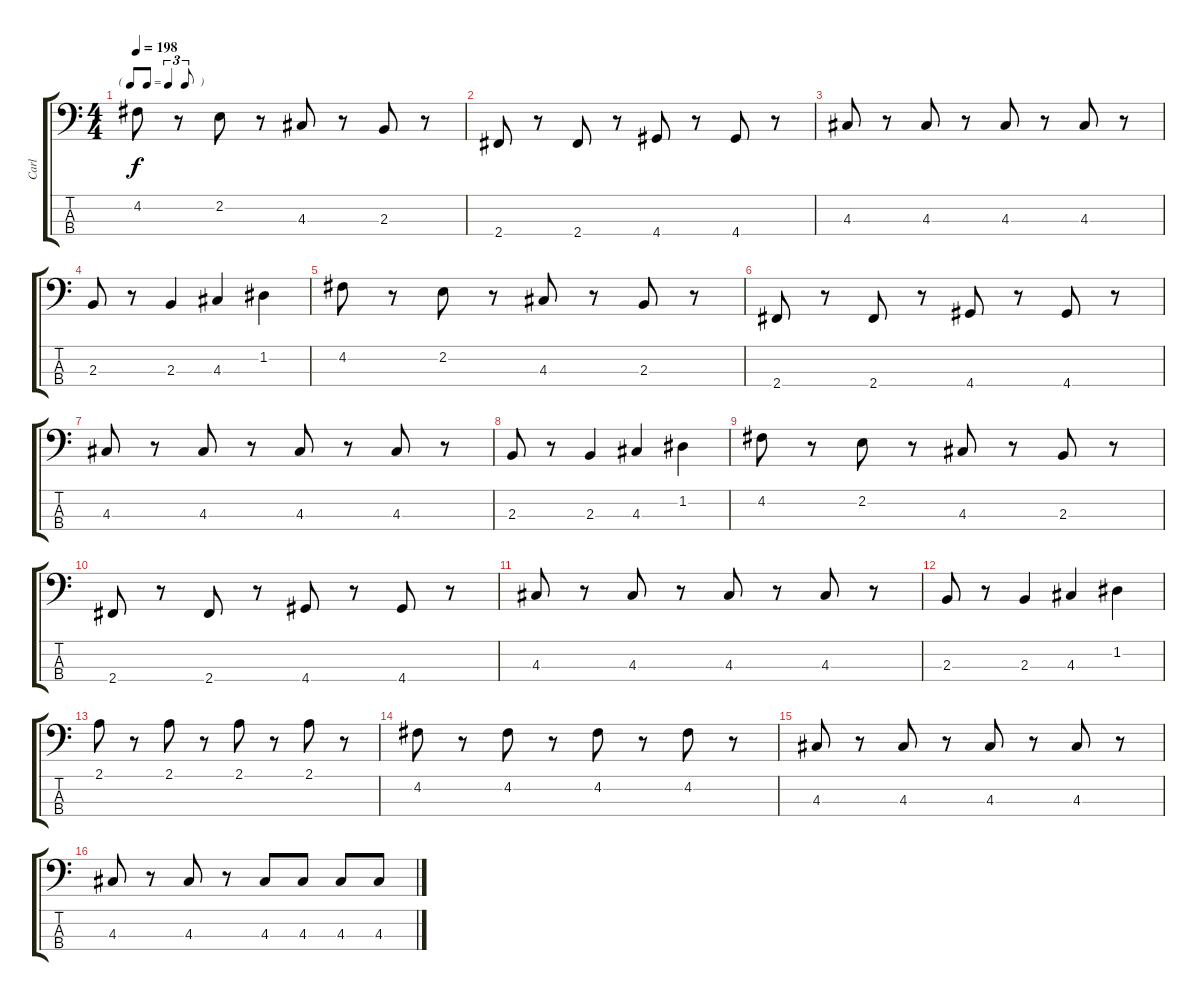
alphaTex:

\track ("Carl" "Carl") {instrument electricbassfinger}
\staff {score tabs}
\tuning (G2 D2 A1 E1) {hide}
\ts (4 4)
\tf triplet8th
\tempo 198
\clef f4
\ks c
4.2.8{dy f} r.8 2.2.8 r.8 4.3.8 r.8 2.3.8 r.8 |
2.4.8 r.8 2.4.8 r.8 4.4.8 r.8 4.4.8 r.8 |
4.3.8 r.8 4.3.8 r.8 4.3.8 r.8 4.3.8 r.8 |
2.3.8 r.8 2.3.4 4.3.4 1.2.4 |
4.2.8 r.8 2.2.8 r.8 4.3.8 r.8 2.3.8 r.8 |
2.4.8 r.8 2.4.8 r.8 4.4.8 r.8 4.4.8 r.8 |
4.3.8 r.8 4.3.8 r.8 4.3.8 r.8 4.3.8 r.8 |
2.3.8 r.8 2.3.4 4.3.4 1.2.4 |
4.2.8 r.8 2.2.8 r.8 4.3.8 r.8 2.3.8 r.8 |
2.4.8 r.8 2.4.8 r.8 4.4.8 r.8 4.4.8 r.8 |
4.3.8 r.8 4.3.8 r.8 4.3.8 r.8 4.3.8 r.8 |
2.3.8 r.8 2.3.4 4.3.4 1.2.4 |
2.1.8 r.8 2.1.8 r.8 2.1.8 r.8 2.1.8 r.8 |
4.2.8 r.8 4.2.8 r.8 4.2.8 r.8 4.2.8 r.8 |
4.3.8 r.8 4.3.8 r.8 4.3.8 r.8 4.3.8 r.8 |
4.3.8 r.8 4.3.8 r.8 4.3.8 4.3.8 4.3.8 4.3.8
